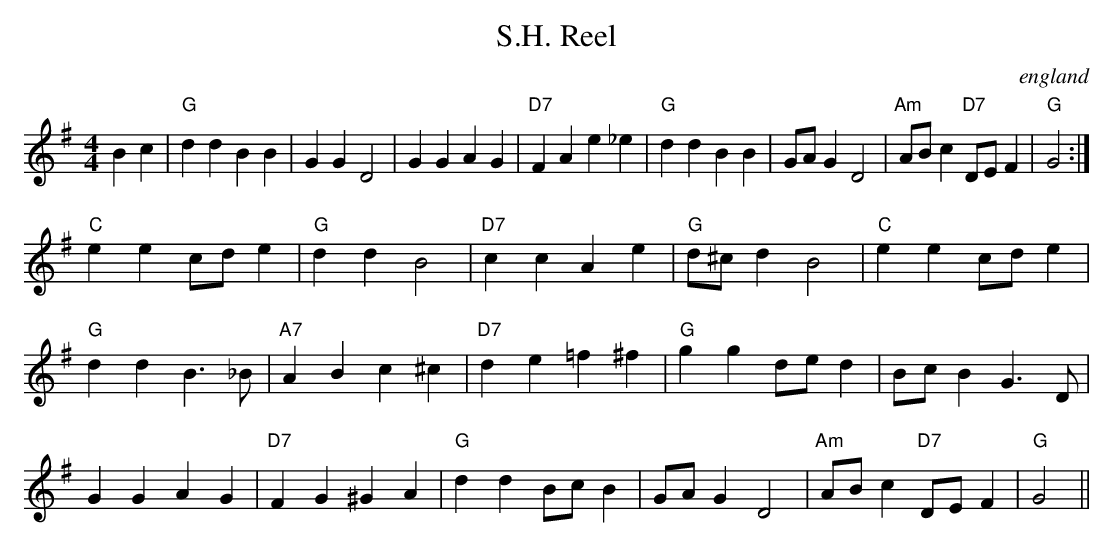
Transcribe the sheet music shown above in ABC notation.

X:1
T:S.H. Reel
O:england
M:4/4
L:1/4
K:G
Bc |"G"dd BB|GG D2|GG AG|"D7"FA e_e|"G"dd BB|G/2A/2G D2|\
"Am"A/2B/2c "D7"D/2E/2F|"G"G2 :|
"C"ee c/2d/2e|"G"dd B2|"D7"cc Ae|"G"d/2^c/2d B2|"C"ee c/2d/2e|
"G"dd B3/2_B/2|"A7"AB c^c|"D7"de =f^f|"G"gg d/2e/2d|B/2c/2B G3/2D/2|
GG AG|"D7"FG ^GA|"G"dd B/2c/2B|G/2A/2G D2|"Am"A/2B/2c "D7"D/2E/2F|"G"G2 ||
